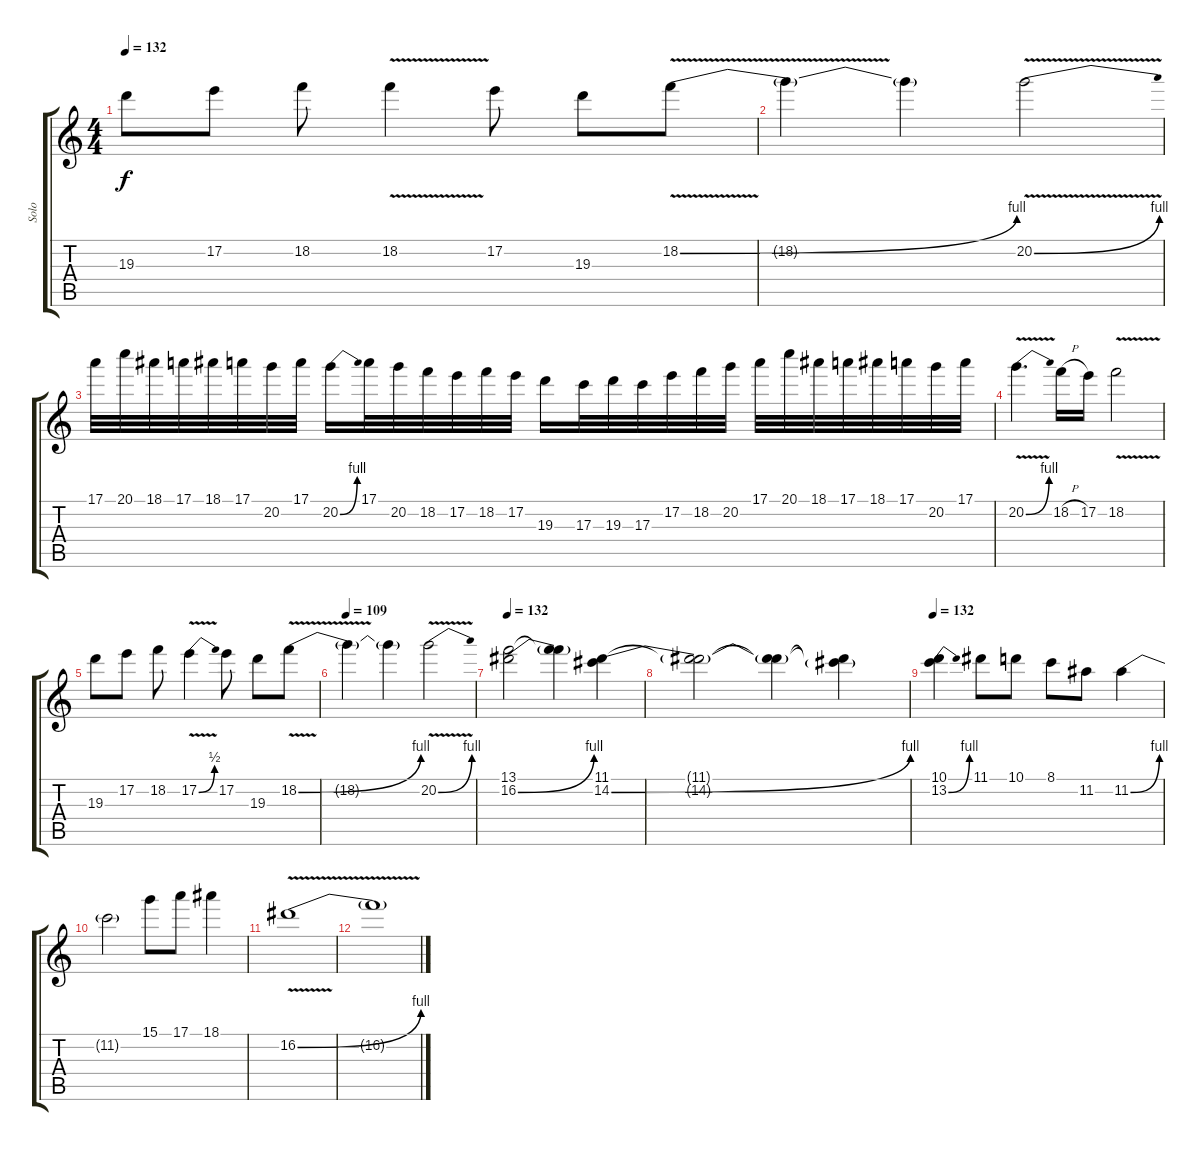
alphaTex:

\track ("Solo" "Solo") {instrument electricguitarclean}
\staff {score tabs}
\tuning (E4 B3 G3 D3 A2 E2) {hide}
\ts (4 4)
\tempo 132
\clef g2
\ks c
19.3.8{dy f} 17.2.8 18.2.8 18.2{v}.4 17.2.8 19.3.8 18.2{be (bend 0 0 60 4) v}.8 |
18.2{t}.4 18.2{t}.4 20.2{be (bend 0 0 60 4) v}.2 |
17.1.32 20.1.32 18.1.32 17.1.32 18.1.32 17.1.32 20.2.32 17.1.32 20.2{be (bend 0 0 60 4)}.16 17.1.32 20.2.32 18.2.32 17.2.32 18.2.32 17.2.32 19.3.16 17.3.32 19.3.32 17.3.32 17.2.32 18.2.32 20.2.32 17.1.32 20.1.32 18.1.32 17.1.32 18.1.32 17.1.32 20.2.32 17.1.32 |
20.2{be (bend 0 0 60 4) v}.4{d} 18.2{h}.16 17.2.16 18.2{v}.2 |
19.3.8 17.2.8 18.2.8 17.2{be (bend 0 0 60 2) v}.4 17.2.8 19.3.8 18.2{be (bend 0 0 60 4) v}.8 |
\tempo 109
18.2{t}.4 18.2{t}.4 20.2{be (bend 0 0 60 4) v}.2 |
\tempo 132
(13.1 16.2{be (bend 0 0 60 4)}).2 (13.1{t} 16.2{t}).4 (11.1 14.2{be (bend 0 0 60 4)}).4 |
(11.1{t} 14.2{t}).2 (11.1{t} 14.2{t}).4 (11.1{t} 14.2{t}).4 |
\tempo 132
(10.1 13.2{be (bend 0 0 60 4)}).4 11.1.8 10.1.8 8.1.8 11.2.8 11.2{be (bend 0 0 60 4)}.4 |
11.2{t}.2 15.1.8 17.1.8 18.1.4 |
16.2{be (bend 0 0 60 4) v}.1 |
16.2{t}.1{volume 0}
